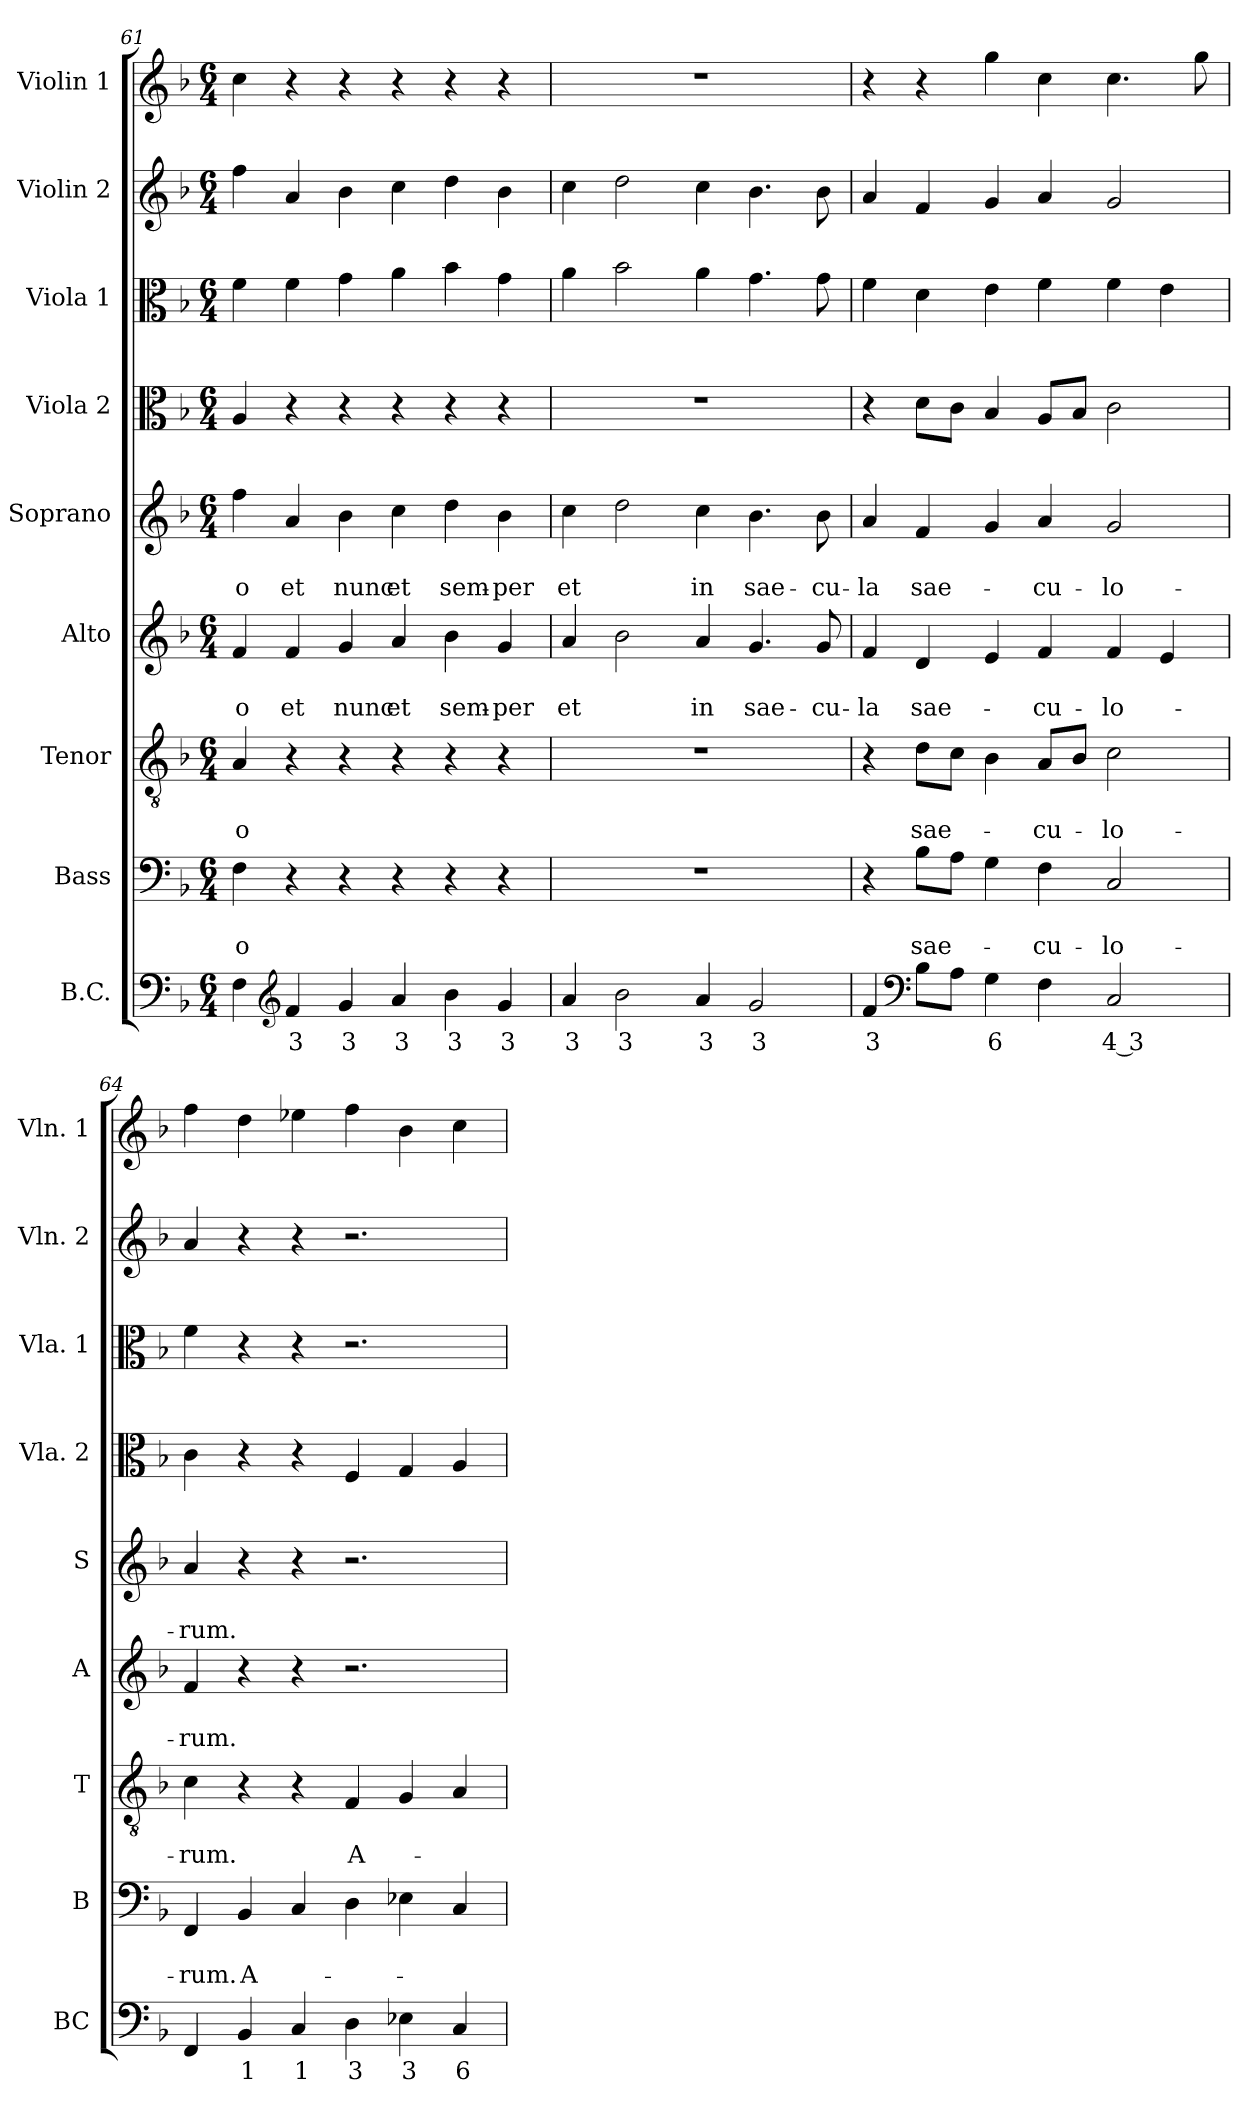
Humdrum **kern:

**kern	**text	**kern	**text	**text	**kern	**text	**text	**kern	**text	**text	**kern	**text	**text	**kern	**kern	**kern	**kern
*part9	*part9	*part8	*part8	*part8	*part7	*part7	*part7	*part6	*part6	*part6	*part5	*part5	*part5	*part4	*part3	*part2	*part1
*staff9	*staff9	*staff8	*staff8	*staff8	*staff7	*staff7	*staff7	*staff6	*staff6	*staff6	*staff5	*staff5	*staff5	*staff4	*staff3	*staff2	*staff1
*I"B.C.	*	*I"Bass	*	*	*I"Tenor	*	*	*I"Alto	*	*	*I"Soprano	*	*	*I"Viola 2	*I"Viola 1	*I"Violin 2	*I"Violin 1
*I'BC	*	*I'B	*	*	*I'T	*	*	*I'A	*	*	*I'S	*	*	*I'Vla. 2	*I'Vla. 1	*I'Vln. 2	*I'Vln. 1
*clefF4	*	*clefF4	*	*	*clefGv2	*	*	*clefG2	*	*	*clefG2	*	*	*clefC3	*clefC3	*clefG2	*clefG2
*k[b-]	*	*k[b-]	*	*	*k[b-]	*	*	*k[b-]	*	*	*k[b-]	*	*	*k[b-]	*k[b-]	*k[b-]	*k[b-]
*F:	*	*F:	*	*	*F:	*	*	*F:	*	*	*F:	*	*	*F:	*F:	*F:	*F:
*M6/4	*	*M6/4	*	*	*M6/4	*	*	*M6/4	*	*	*M6/4	*	*	*M6/4	*M6/4	*M6/4	*M6/4
=61	=61	=61	=61	=61	=61	=61	=61	=61	=61	=61	=61	=61	=61	=61	=61	=61	=61
!	!	!	!	!LO:LY:b	!	!	!LO:LY:b	!	!	!LO:LY:b	!	!	!LO:LY:b	!	!	!	!
4F\	.	4F\	.	-o	4A/	.	-o	4f/	.	-o	4ff\	.	-o	4A/	4f\	4ff\	4cc\
*clefG2	*	*	*	*	*	*	*	*	*	*	*	*	*	*	*	*	*
!	!LO:LY:b	!	!	!	!	!	!	!	!	!LO:LY:b	!	!	!LO:LY:b	!	!	!	!
4f/	3	4r	.	.	4r	.	.	4f/	.	et	4a/	.	et	4r	4f\	4a/	4r
!	!LO:LY:b	!	!	!	!	!	!	!	!	!LO:LY:b	!	!	!LO:LY:b	!	!	!	!
4g/	3	4r	.	.	4r	.	.	4g/	.	nunc	4b-\	.	nunc	4r	4g\	4b-\	4r
!	!LO:LY:b	!	!	!	!	!	!	!	!	!LO:LY:b	!	!	!LO:LY:b	!	!	!	!
4a/	3	4r	.	.	4r	.	.	4a/	.	et	4cc\	.	et	4r	4a\	4cc\	4r
!	!LO:LY:b	!	!	!	!	!	!	!	!	!LO:LY:b	!	!	!LO:LY:b	!	!	!	!
4b-\	3	4r	.	.	4r	.	.	4b-\	.	sem-	4dd\	.	sem-	4r	4b-\	4dd\	4r
!	!LO:LY:b	!	!	!	!	!	!	!	!	!LO:LY:b	!	!	!LO:LY:b	!	!	!	!
4g/	3	4r	.	.	4r	.	.	4g/	.	-per	4b-\	.	-per	4r	4g\	4b-\	4r
=62	=62	=62	=62	=62	=62	=62	=62	=62	=62	=62	=62	=62	=62	=62	=62	=62	=62
!	!LO:LY:b	!	!	!	!	!	!	!	!	!LO:LY:b	!	!	!LO:LY:b	!	!	!	!
4a/	3	1.r	.	.	1.r	.	.	4a/	.	et	4cc\	.	et	1.r	4a\	4cc\	1.r
!	!LO:LY:b	!	!	!	!	!	!	!	!	!	!	!	!	!	!	!	!
2b-\	3	.	.	.	.	.	.	2b-\	.	.	2dd\	.	.	.	2b-\	2dd\	.
!	!LO:LY:b	!	!	!	!	!	!	!	!	!LO:LY:b	!	!	!LO:LY:b	!	!	!	!
4a/	3	.	.	.	.	.	.	4a/	.	in	4cc\	.	in	.	4a\	4cc\	.
!	!LO:LY:b	!	!	!	!	!	!	!	!	!LO:LY:b	!	!	!LO:LY:b	!	!	!	!
2g/	3	.	.	.	.	.	.	4.g/	.	sae-	4.b-\	.	sae-	.	4.g\	4.b-\	.
!	!	!	!	!	!	!	!	!	!	!LO:LY:b	!	!	!LO:LY:b	!	!	!	!
.	.	.	.	.	.	.	.	8g/	.	-cu-	8b-\	.	-cu-	.	8g\	8b-\	.
!!LO:LB:g=z
=63	=63	=63	=63	=63	=63	=63	=63	=63	=63	=63	=63	=63	=63	=63	=63	=63	=63
!	!LO:LY:b	!	!	!	!	!	!	!	!	!LO:LY:b	!	!	!LO:LY:b	!	!	!	!
4f/	3	4r	.	.	4r	.	.	4f/	.	-la	4a/	.	-la	4r	4f\	4a/	4r
*clefF4	*	*	*	*	*	*	*	*	*	*	*	*	*	*	*	*	*
!	!	!	!	!LO:LY:b	!	!	!LO:LY:b	!	!	!LO:LY:b	!	!	!LO:LY:b	!	!	!	!
8B-\L	.	8B-\L	.	sae-	8d\L	.	sae-	4d/	.	sae-	4f/	.	sae-	8d\L	4d\	4f/	4r
8A\J	.	8A\J	.	.	8c\J	.	.	.	.	.	.	.	.	8c\J	.	.	.
!	!LO:LY:b	!	!	!	!	!	!	!	!	!	!	!	!	!	!	!	!
4G\	6	4G\	.	.	4B-\	.	.	4e/	.	.	4g/	.	.	4B-/	4e\	4g/	4gg\
!	!	!	!	!LO:LY:b	!	!	!LO:LY:b	!	!	!LO:LY:b	!	!	!LO:LY:b	!	!	!	!
4F\	.	4F\	.	-cu-	8A/L	.	-cu-	4f/	.	-cu-	4a/	.	-cu-	8A/L	4f\	4a/	4cc\
.	.	.	.	.	8B-/J	.	.	.	.	.	.	.	.	8B-/J	.	.	.
!	!LO:LY:b	!	!	!LO:LY:b	!	!	!LO:LY:b	!	!	!LO:LY:b	!	!	!LO:LY:b	!	!	!	!
2C/	4 3	2C/	.	-lo-	2c\	.	-lo-	4f/	.	-lo-	2g/	.	-lo-	2c\	4f\	2g/	4.cc\
.	.	.	.	.	.	.	.	4e/	.	.	.	.	.	.	4e\	.	.
.	.	.	.	.	.	.	.	.	.	.	.	.	.	.	.	.	8gg\
=64	=64	=64	=64	=64	=64	=64	=64	=64	=64	=64	=64	=64	=64	=64	=64	=64	=64
!	!	!	!	!LO:LY:b	!	!	!LO:LY:b	!	!	!LO:LY:b	!	!	!LO:LY:b	!	!	!	!
4FF/	.	4FF/	.	-rum.	4c\	.	-rum.	4f/	.	-rum.	4a/	.	-rum.	4c\	4f\	4a/	4ff\
!	!LO:LY:b	!	!	!LO:LY:b	!	!	!	!	!	!	!	!	!	!	!	!	!
4BB-/	1	4BB-/	.	A-	4r	.	.	4r	.	.	4r	.	.	4r	4r	4r	4dd\
!	!LO:LY:b	!	!	!	!	!	!	!	!	!	!	!	!	!	!	!	!
4C/	1	4C/	.	.	4r	.	.	4r	.	.	4r	.	.	4r	4r	4r	4ee-X\
!	!LO:LY:b	!	!	!	!	!	!LO:LY:b	!	!	!	!	!	!	!	!	!	!
4D\	3	4D\	.	.	4F/	.	A-	2.r	.	.	2.r	.	.	4F/	2.r	2.r	4ff\
!	!LO:LY:b	!	!	!	!	!	!	!	!	!	!	!	!	!	!	!	!
4E-X\	3	4E-X\	.	.	4G/	.	.	.	.	.	.	.	.	4G/	.	.	4b-\
!	!LO:LY:b	!	!	!	!	!	!	!	!	!	!	!	!	!	!	!	!
4C/	6	4C/	.	.	4A/	.	.	.	.	.	.	.	.	4A/	.	.	4cc\
=	=	=	=	=	=	=	=	=	=	=	=	=	=	=	=	=	=
*-	*-	*-	*-	*-	*-	*-	*-	*-	*-	*-	*-	*-	*-	*-	*-	*-	*-
